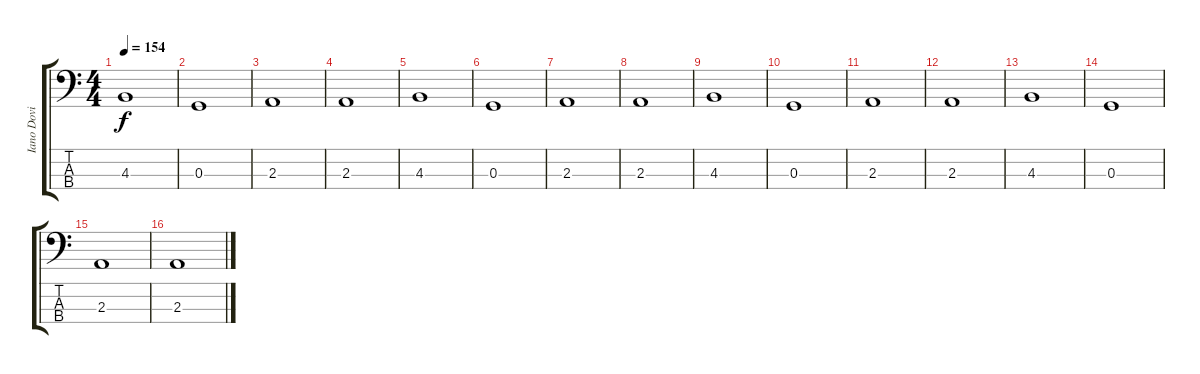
\track ("Iano Dovi" "Iano Dovi") {instrument electricbasspick}
\staff {score tabs}
\tuning (F2 C2 G1 C1) {hide}
\ts (4 4)
\tempo 154
\clef f4
\ks c
4.3.1{dy f} |
0.3.1 |
2.3.1 |
2.3.1 |
4.3.1 |
0.3.1 |
2.3.1 |
2.3.1 |
4.3.1 |
0.3.1 |
2.3.1 |
2.3.1 |
4.3.1 |
0.3.1 |
2.3.1 |
2.3.1
